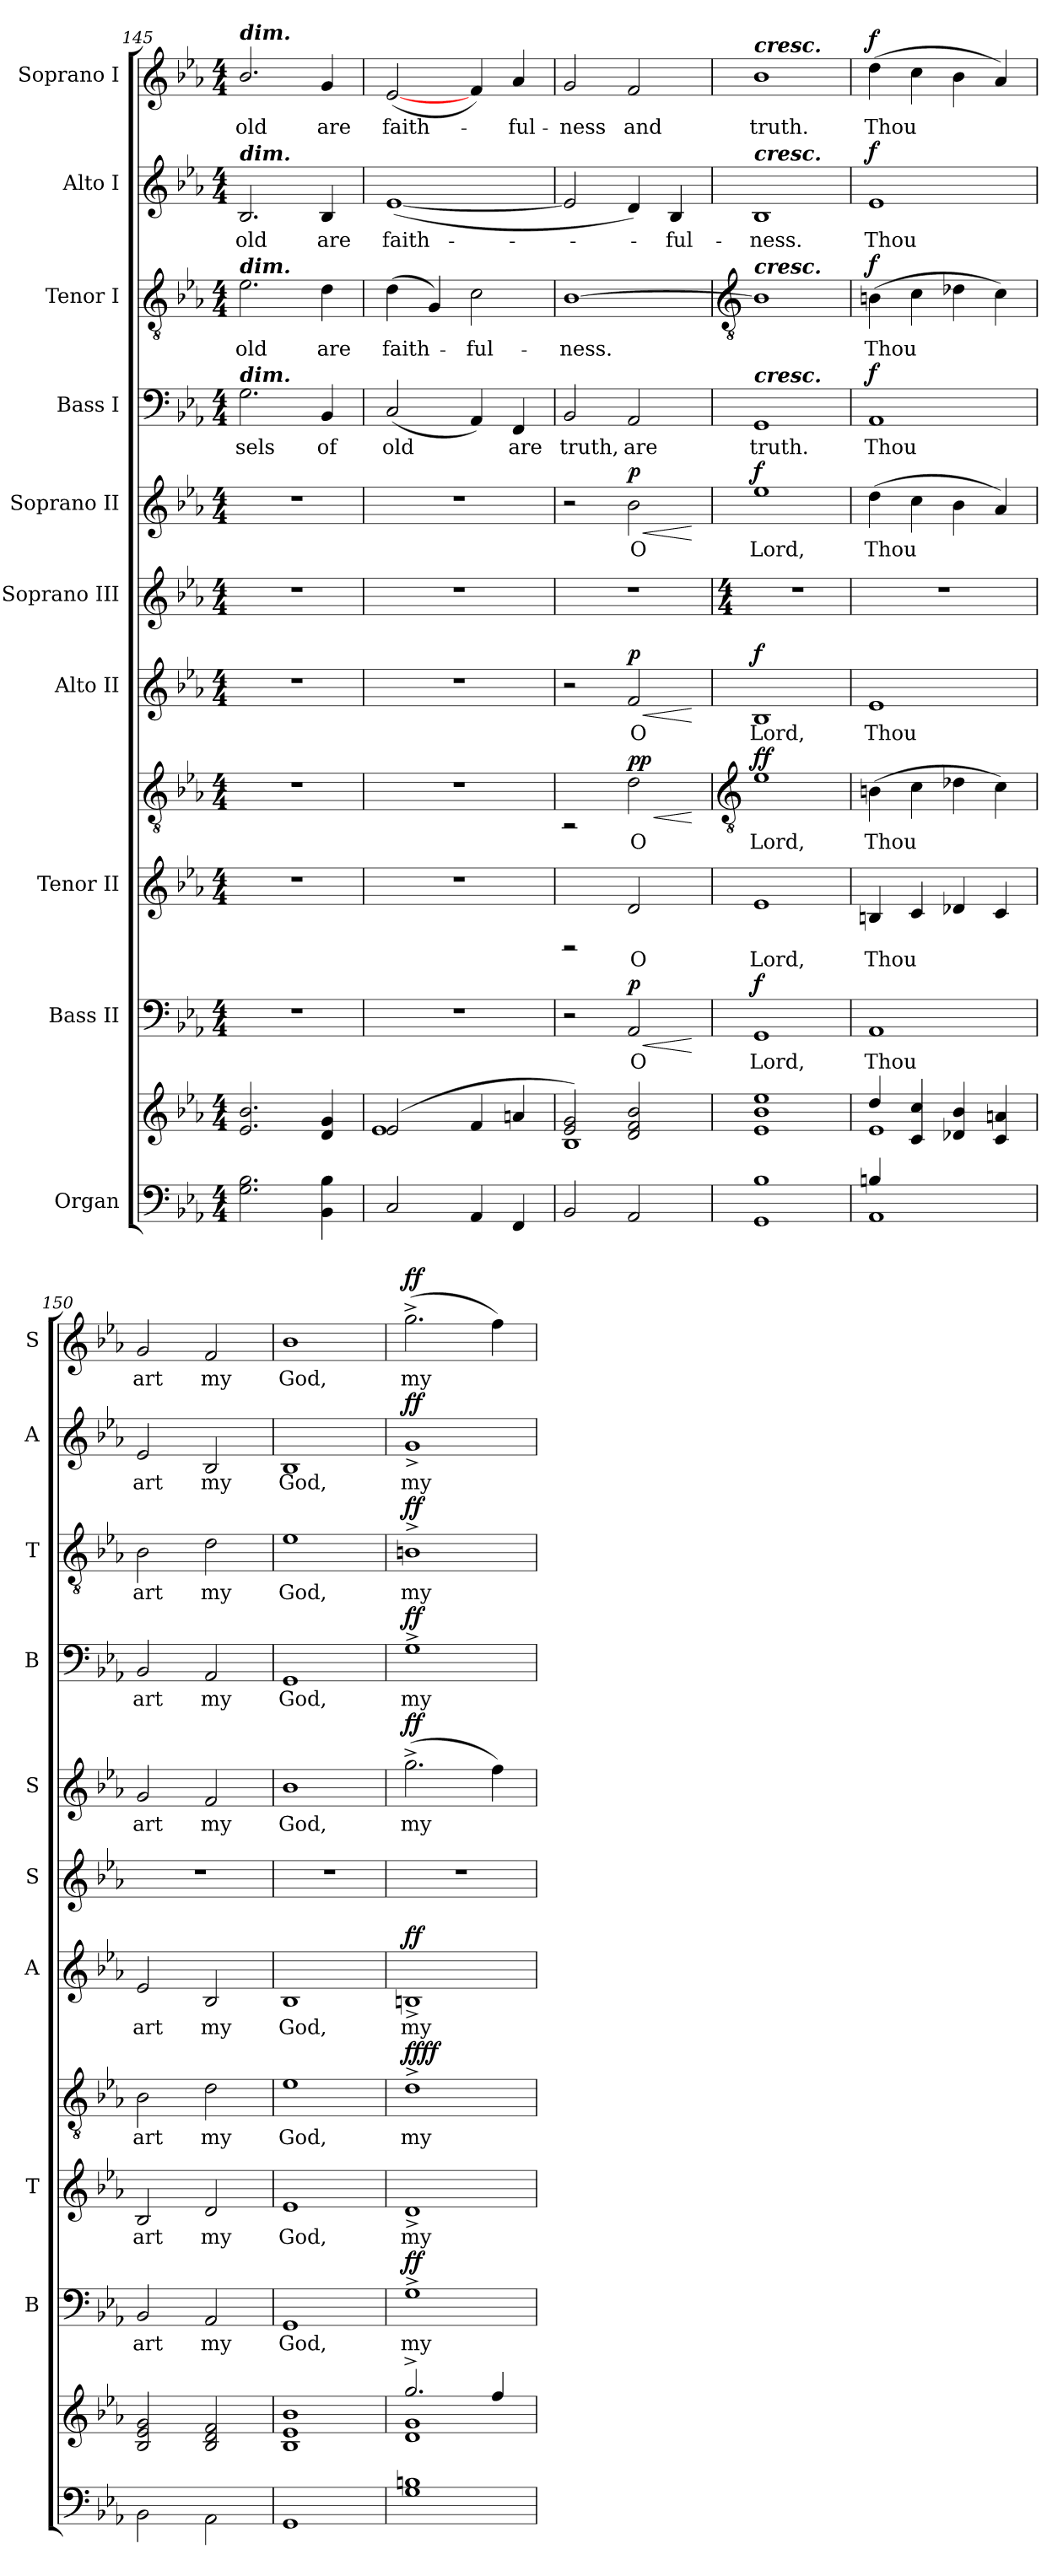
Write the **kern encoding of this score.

**kern	**kern	**kern	**text	**dynam	**kern	**text	**kern	**text	**dynam	**kern	**text	**dynam	**kern	**kern	**text	**dynam	**kern	**text	**dynam	**kern	**text	**dynam	**kern	**text	**dynam	**kern	**text	**dynam
*part10	*part10	*part9	*part9	*part9	*part8	*part8	*part8	*part8	*part8	*part7	*part7	*part7	*part6	*part5	*part5	*part5	*part4	*part4	*part4	*part3	*part3	*part3	*part2	*part2	*part2	*part1	*part1	*part1
*staff12	*staff11	*staff10	*staff10	*staff10	*staff9	*staff9	*staff8	*staff8	*staff8/9	*staff7	*staff7	*staff7	*staff6	*staff5	*staff5	*staff5	*staff4	*staff4	*staff4	*staff3	*staff3	*staff3	*staff2	*staff2	*staff2	*staff1	*staff1	*staff1
*I"Organ	*	*I"Bass II	*	*	*I"Tenor II	*	*	*	*	*I"Alto II	*	*	*I"Soprano III	*I"Soprano II	*	*	*I"Bass I	*	*	*I"Tenor I	*	*	*I"Alto I	*	*	*I"Soprano I	*	*
*	*	*I'B	*	*	*I'T	*	*	*	*	*I'A	*	*	*I'S	*I'S	*	*	*I'B	*	*	*I'T	*	*	*I'A	*	*	*I'S	*	*
*clefF4	*clefG2	*clefF4	*	*	*	*	*clefGv2	*	*	*clefG2	*	*	*clefG2	*clefG2	*	*	*clefF4	*	*	*clefGv2	*	*	*clefG2	*	*	*clefG2	*	*
*k[b-e-a-]	*k[b-e-a-]	*k[b-e-a-]	*	*	*k[b-e-a-]	*	*k[b-e-a-]	*	*	*k[b-e-a-]	*	*	*k[b-e-a-]	*k[b-e-a-]	*	*	*k[b-e-a-]	*	*	*k[b-e-a-]	*	*	*k[b-e-a-]	*	*	*k[b-e-a-]	*	*
*E-:	*E-:	*E-:	*	*	*E-:	*	*E-:	*	*	*E-:	*	*	*E-:	*E-:	*	*	*E-:	*	*	*E-:	*	*	*E-:	*	*	*E-:	*	*
*M4/4	*M4/4	*M4/4	*	*	*M4/4	*	*M4/4	*	*	*M4/4	*	*	*M4/4	*M4/4	*	*	*M4/4	*	*	*M4/4	*	*	*M4/4	*	*	*M4/4	*	*
=145	=145	=145	=145	=145	=145	=145	=145	=145	=145	=145	=145	=145	=145	=145	=145	=145	=145	=145	=145	=145	=145	=145	=145	=145	=145	=145	=145	=145
*	*^	*	*	*	*	*	*	*	*	*	*	*	*	*	*	*	*	*	*	*	*	*	*	*	*	*	*	*
!	!	!	!	!	!	!	!	!	!	!	!	!	!	!	!	!	!	!	!	!	!	!	!	!	!	!	!LO:TX:a:Bi:t=dim.	!	!
!	!	!	!	!	!	!	!	!	!	!	!	!	!	!	!	!	!	!	!	!	!	!	!	!LO:TX:a:Bi:t=dim.	!	!	!	!	!
!	!	!	!	!	!	!	!	!	!	!	!	!	!	!	!	!	!	!	!	!	!LO:TX:a:Bi:t=dim.	!	!	!	!	!	!	!	!
!	!	!	!	!	!	!	!	!	!	!	!	!	!	!	!	!	!	!LO:TX:a:Bi:t=dim.	!	!	!	!	!	!	!	!	!	!	!
!	!	!	!	!	!	!	!	!	!	!	!	!	!	!	!	!	!	!	!LO:LY:b	!	!	!LO:LY:b	!	!	!LO:LY:b	!	!	!LO:LY:b	!
2.G 2.B-	2.e-/ 2.b-/	1ryy	1r	.	.	1r	.	1r	.	.	1r	.	.	1r	1r	.	.	2.G	-sels	.	2.e-	old	.	2.B-	old	.	2.b-/	old	.
!	!	!	!	!	!	!	!	!	!	!	!	!	!	!	!	!	!	!	!LO:LY:b	!	!	!LO:LY:b	!	!	!LO:LY:b	!	!	!LO:LY:b	!
4BB- 4B-	4d/ 4g/	.	.	.	.	.	.	.	.	.	.	.	.	.	.	.	.	4BB-	of	.	4d	are	.	4B-	are	.	4g	are	.
=146	=146	=146	=146	=146	=146	=146	=146	=146	=146	=146	=146	=146	=146	=146	=146	=146	=146	=146	=146	=146	=146	=146	=146	=146	=146	=146	=146	=146	=146
!	!	!	!	!	!	!	!	!	!	!	!	!	!	!	!	!	!	!	!LO:LY:b	!	!	!LO:LY:b	!	!	!LO:LY:b	!	!	!LO:LY:b	!
2C/	(>2e-/	1e-\	1r	.	.	1r	.	1r	.	.	1r	.	.	1r	1r	.	.	(<2C	old	.	(<4d	faith-	.	(<[1e-	faith-	.	(<[2e-	faith-	.
.	.	.	.	.	.	.	.	.	.	.	.	.	.	.	.	.	.	.	.	.	4G)	.	.	.	.	.	.	.	.
!	!	!	!	!	!	!	!	!	!	!	!	!	!	!	!	!	!	!	!	!	!	!LO:LY:b	!	!	!	!	!	!	!
4AA-/	4f/	.	.	.	.	.	.	.	.	.	.	.	.	.	.	.	.	4AA-)	.	.	2c	ful-	.	.	.	.	4f)	.	.
!	!	!	!	!	!	!	!	!	!	!	!	!	!	!	!	!	!	!	!LO:LY:b	!	!	!	!	!	!	!	!	!LO:LY:b	!
4FF/	4an/	.	.	.	.	.	.	.	.	.	.	.	.	.	.	.	.	4FF	are	.	.	.	.	.	.	.	4a-	ful-	.
=147	=147	=147	=147	=147	=147	=147	=147	=147	=147	=147	=147	=147	=147	=147	=147	=147	=147	=147	=147	=147	=147	=147	=147	=147	=147	=147	=147	=147	=147
!	!	!	!	!	!	!	!	!	!	!	!	!	!	!	!	!	!	!	!LO:LY:b	!	!	!LO:LY:b	!	!	!	!	!	!LO:LY:b	!
2BB-/	2e-/ 2g/)	1B-\	2r	.	.	2rBB	.	2rBB	.	.	2r	.	.	1r	2r	.	.	2BB-	truth,	.	[1B-	-ness.	.	2e-]	.	.	2g	-ness	.
!	!	!	!	!LO:LY:b	!LO:HP:b	!	!LO:LY:b	!	!LO:LY:b	!LO:HP:b	!	!LO:LY:b	!LO:HP:b	!	!	!LO:LY:b	!LO:HP:b	!	!LO:LY:b	!	!	!	!	!	!	!	!	!LO:LY:b	!
!	!	!	!	!	!LO:DY:n=1:b	!	!	!	!	!LO:DY:n=1:b=2	!	!	!	!	!	!	!	!	!	!	!	!	!	!	!	!	!	!	!
!	!	!	!	!	!	!	!	!	!	!LO:DY:n=2:b	!	!	!LO:DY:n=1:b	!	!	!	!LO:DY:n=1:b	!	!	!	!	!	!	!	!	!	!	!	!
2AA-/	2d/ 2f/ 2b-/	.	2AA-	O	< p	2d	O	2d	O	< p p	2f	O	< p	.	2b-	O	< p	2AA-	are	.	.	.	.	4d)	.	.	2f	and	.
!	!	!	!	!	!	!	!	!	!	!	!	!	!	!	!	!	!	!	!	!	!	!	!	!	!LO:LY:b	!	!	!	!
.	.	.	.	.	.	.	.	.	.	.	.	.	.	.	.	.	.	.	.	.	.	.	.	4B-	ful-	.	.	.	.
*	*v	*v	*	*	*	*	*	*	*	*	*	*	*	*	*	*	*	*	*	*	*	*	*	*	*	*	*	*	*
.	.	.	.	[	.	.	.	.	[	.	.	[	.	.	.	[	.	.	.	.	.	.	.	.	.	.	.	.
!!LO:LB:g=z
=148	=148	=148	=148	=148	=148	=148	=148	=148	=148	=148	=148	=148	=148	=148	=148	=148	=148	=148	=148	=148	=148	=148	=148	=148	=148	=148	=148	=148
*	*	*	*	*	*	*	*clefGv2	*	*	*	*	*	*	*	*	*	*	*	*	*clefGv2	*	*	*	*	*	*	*	*
*	*	*	*	*	*	*	*	*	*	*	*	*	*M4/4	*	*	*	*	*	*	*	*	*	*	*	*	*	*	*
*^	*^	*	*	*	*	*	*	*	*	*	*	*	*	*	*	*	*	*	*	*	*	*	*	*	*	*	*	*
!	!	!	!	!	!	!	!	!	!	!	!	!	!	!	!	!	!	!	!	!	!	!	!	!	!	!	!	!LO:TX:a:Bi:t=cresc.	!	!
!	!	!	!	!	!	!	!	!	!	!	!	!	!	!	!	!	!	!	!	!	!	!	!	!	!LO:TX:a:Bi:t=cresc.	!	!	!	!	!
!	!	!	!	!	!	!	!	!	!	!	!	!	!	!	!	!	!	!	!	!	!	!LO:TX:a:Bi:t=cresc.	!	!	!	!	!	!	!	!
!	!	!	!	!	!	!	!	!	!	!	!	!	!	!	!	!	!	!	!LO:TX:a:Bi:t=cresc.	!	!	!	!	!	!	!	!	!	!	!
!	!	!	!	!	!LO:LY:b	!LO:DY:b	!	!LO:LY:b	!	!LO:LY:b	!LO:DY:b=2	!	!LO:LY:b	!	!	!	!LO:LY:b	!	!	!LO:LY:b	!	!	!	!	!	!LO:LY:b	!	!	!LO:LY:b	!
!	!	!	!	!	!	!	!	!	!	!	!LO:DY:n=1:b	!	!	!LO:DY:b	!	!	!	!LO:DY:b	!	!	!	!	!	!	!	!	!	!	!	!
1ryy	1GG\ 1B-\	1e-/ 1b-/ 1ee-/	1ryy	1GG	Lord,	f	1e-	Lord,	1e-	Lord,	f f	1B-	Lord,	f	1r	1ee-	Lord,	f	1GG	truth.	.	1B-]	.	.	1B-	-ness.	.	1b-	truth.	.
=149	=149	=149	=149	=149	=149	=149	=149	=149	=149	=149	=149	=149	=149	=149	=149	=149	=149	=149	=149	=149	=149	=149	=149	=149	=149	=149	=149	=149	=149	=149
!	!	!	!	!	!LO:LY:b	!	!	!LO:LY:b	!	!LO:LY:b	!	!	!LO:LY:b	!	!	!	!LO:LY:b	!	!	!LO:LY:b	!LO:DY:b	!	!LO:LY:b	!LO:DY:b	!	!LO:LY:b	!LO:DY:b	!	!LO:LY:b	!LO:DY:b
4Bn/	1AA-\	4dd/	1e-\	1AA-	Thou	.	4Bn	Thou	(>4Bn	Thou	.	1e-	Thou	.	1r	(>4dd	Thou	.	1AA-	Thou	f	(>4Bn	Thou	f	1e-	Thou	f	(>4dd	Thou	f
2.ryy	.	4c/ 4cc/	.	.	.	.	4c	.	4c	.	.	.	.	.	.	4cc	.	.	.	.	.	4c	.	.	.	.	.	4cc	.	.
.	.	4d-X/ 4b-/	.	.	.	.	4d-X	.	4d-X	.	.	.	.	.	.	4b-	.	.	.	.	.	4d-X	.	.	.	.	.	4b-	.	.
.	.	4c/ 4an/	.	.	.	.	4c	.	4c)	.	.	.	.	.	.	4a-)	.	.	.	.	.	4c)	.	.	.	.	.	4a-)	.	.
=150	=150	=150	=150	=150	=150	=150	=150	=150	=150	=150	=150	=150	=150	=150	=150	=150	=150	=150	=150	=150	=150	=150	=150	=150	=150	=150	=150	=150	=150	=150
!	!	!	!	!	!LO:LY:b	!	!	!LO:LY:b	!	!LO:LY:b	!	!	!LO:LY:b	!	!	!	!LO:LY:b	!	!	!LO:LY:b	!	!	!LO:LY:b	!	!	!LO:LY:b	!	!	!LO:LY:b	!
1ryy	2BB-\	2B-/ 2e-/ 2g/	1ryy	2BB-	art	.	2B-	art	2B-	art	.	2e-	art	.	1r	2g	art	.	2BB-	art	.	2B-	art	.	2e-	art	.	2g	art	.
!	!	!	!	!	!LO:LY:b	!	!	!LO:LY:b	!	!LO:LY:b	!	!	!LO:LY:b	!	!	!	!LO:LY:b	!	!	!LO:LY:b	!	!	!LO:LY:b	!	!	!LO:LY:b	!	!	!LO:LY:b	!
.	2AA-\	2B-/ 2d/ 2f/	.	2AA-	my	.	2d	my	2d	my	.	2B-	my	.	.	2f	my	.	2AA-	my	.	2d	my	.	2B-	my	.	2f	my	.
=151	=151	=151	=151	=151	=151	=151	=151	=151	=151	=151	=151	=151	=151	=151	=151	=151	=151	=151	=151	=151	=151	=151	=151	=151	=151	=151	=151	=151	=151	=151
!	!	!	!	!	!LO:LY:b	!	!	!LO:LY:b	!	!LO:LY:b	!	!	!LO:LY:b	!	!	!	!LO:LY:b	!	!	!LO:LY:b	!	!	!LO:LY:b	!	!	!LO:LY:b	!	!	!LO:LY:b	!
1ryy	1GG\	1B-/ 1e-/ 1b-/	1ryy	1GG	God,	.	1e-	God,	1e-	God,	.	1B-	God,	.	1r	1b-	God,	.	1GG	God,	.	1e-	God,	.	1B-	God,	.	1b-	God,	.
=152	=152	=152	=152	=152	=152	=152	=152	=152	=152	=152	=152	=152	=152	=152	=152	=152	=152	=152	=152	=152	=152	=152	=152	=152	=152	=152	=152	=152	=152	=152
!	!	!	!	!	!LO:LY:b	!LO:DY:b	!	!LO:LY:b	!	!LO:LY:b	!LO:DY:b=2	!	!LO:LY:b	!	!	!	!LO:LY:b	!	!	!LO:LY:b	!	!	!LO:LY:b	!	!	!LO:LY:b	!	!	!LO:LY:b	!
!	!	!	!	!	!	!	!	!	!	!	!LO:DY:n=1:b	!	!	!LO:DY:b	!	!	!	!LO:DY:b	!	!	!LO:DY:b	!	!	!LO:DY:b	!	!	!LO:DY:b	!	!	!LO:DY:b
1Bn/	1G\	2.gg^/	1d\ 1g\	1G^	my	ff	1d^	my	1d^	my	ff ff	1Bn^	my	ff	1r	(>2.gg^	my	ff	1G^	my	ff	1Bn^	my	ff	1g^	my	ff	(>2.gg^	my	ff
.	.	4ff/	.	.	.	.	.	.	.	.	.	.	.	.	.	4ff)	.	.	.	.	.	.	.	.	.	.	.	4ff)	.	.
*v	*v	*	*	*	*	*	*	*	*	*	*	*	*	*	*	*	*	*	*	*	*	*	*	*	*	*	*	*	*	*
*	*v	*v	*	*	*	*	*	*	*	*	*	*	*	*	*	*	*	*	*	*	*	*	*	*	*	*	*	*	*
=	=	=	=	=	=	=	=	=	=	=	=	=	=	=	=	=	=	=	=	=	=	=	=	=	=	=	=	=
*-	*-	*-	*-	*-	*-	*-	*-	*-	*-	*-	*-	*-	*-	*-	*-	*-	*-	*-	*-	*-	*-	*-	*-	*-	*-	*-	*-	*-
